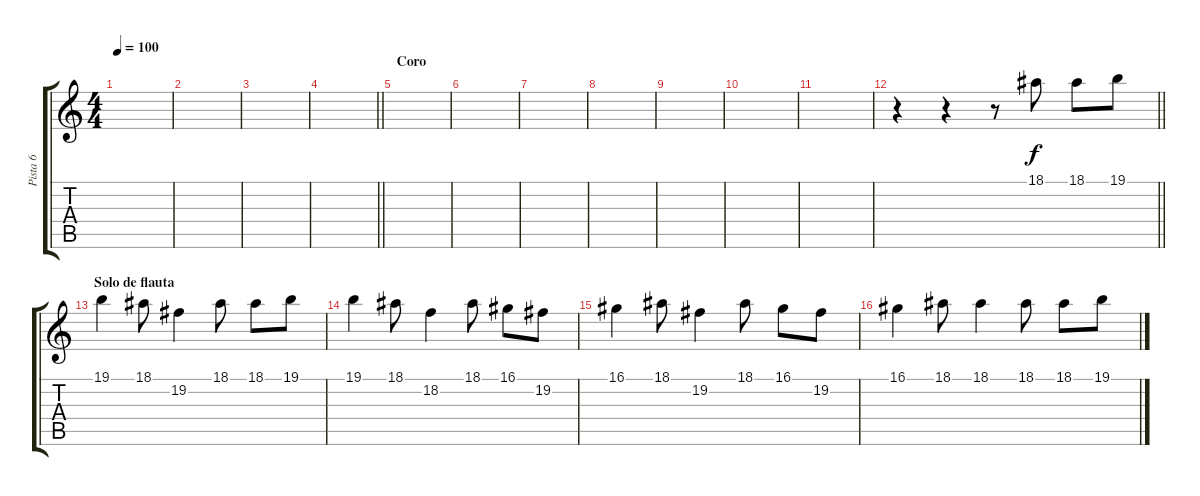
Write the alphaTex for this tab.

\track ("Pista 6" "Pista 6") {instrument panflute}
\staff {score tabs}
\tuning (E4 B3 G3 D3 A2 E2) {hide}
\ts (4 4)
\tempo 100
\clef g2
\ks c
|
|
|
\barLineRight lightlight
|
\section ("" "Coro")
|
|
|
|
|
|
|
\barLineRight lightlight
r.4 r.4 r.8 18.1.8 18.1.8 19.1.8 |
\section ("" "Solo de flauta")
19.1.4 18.1.8 19.2.4 18.1.8 18.1.8 19.1.8 |
19.1.4 18.1.8 18.2.4 18.1.8 16.1.8 19.2.8 |
16.1.4 18.1.8 19.2.4 18.1.8 16.1.8 19.2.8 |
16.1.4 18.1.8 18.1.4 18.1.8 18.1.8 19.1.8
